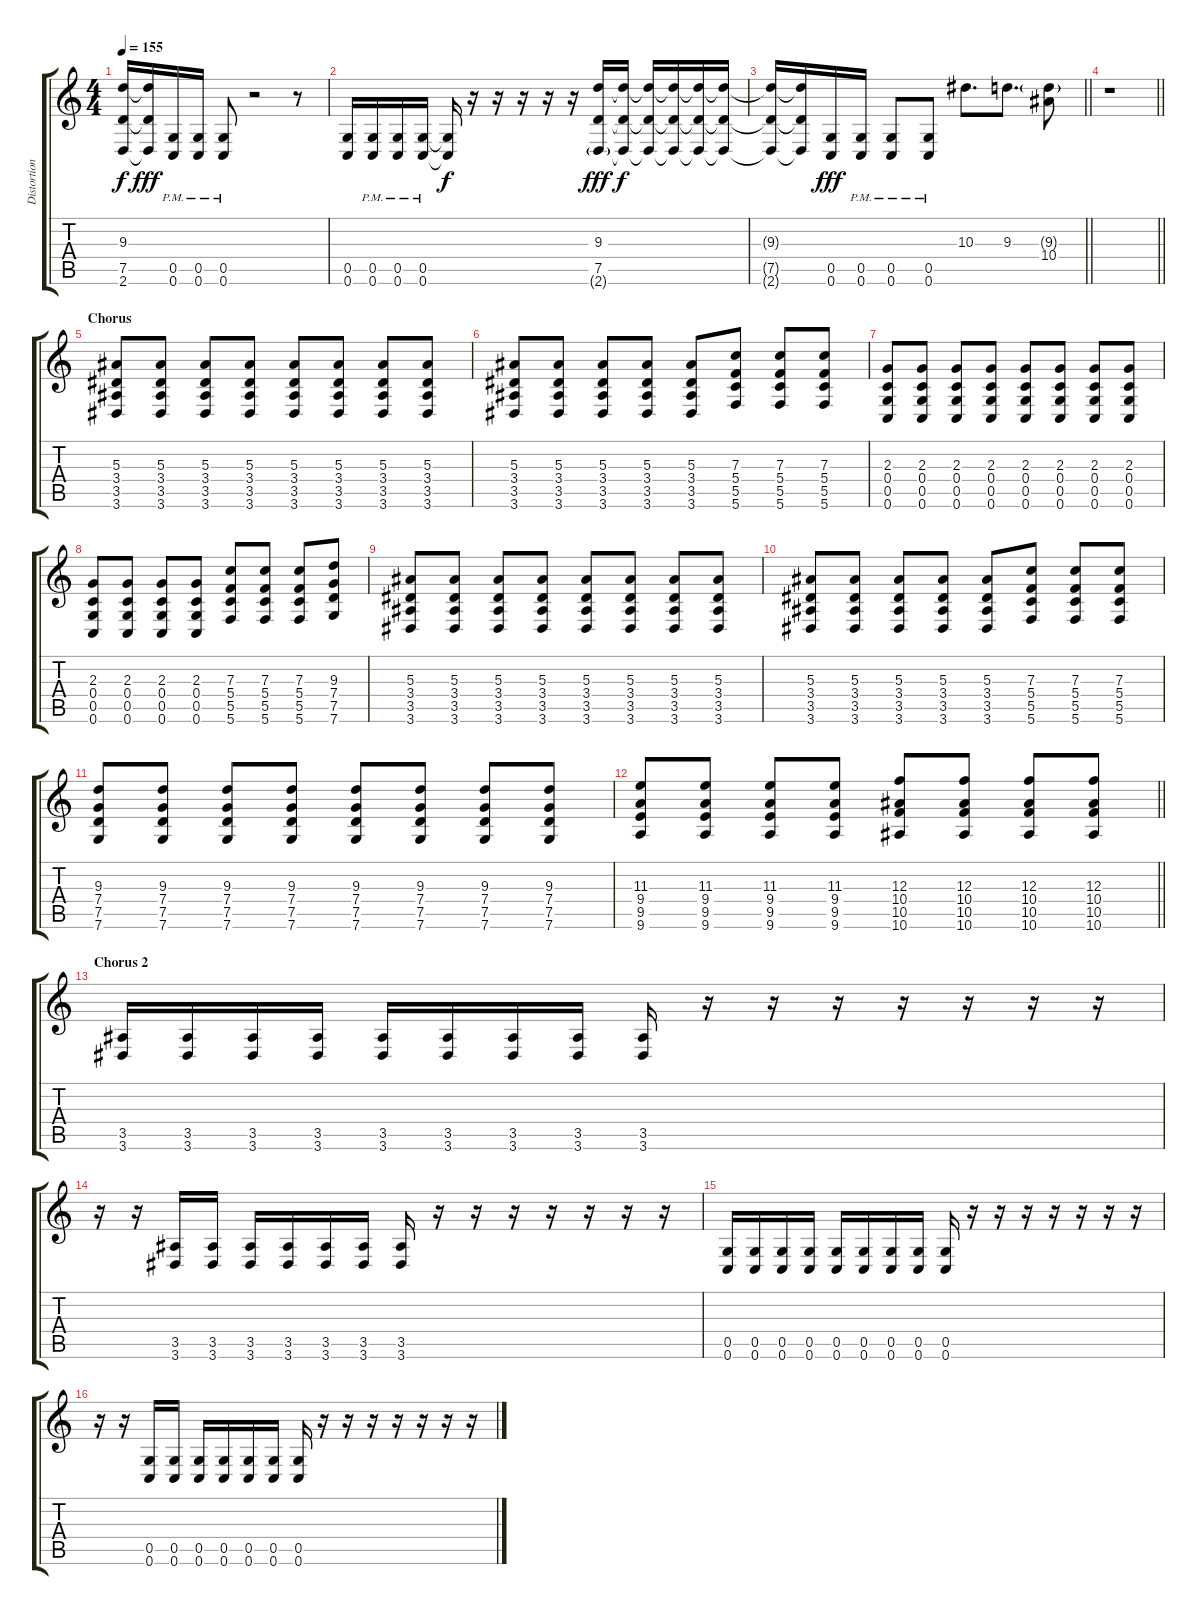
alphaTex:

\track ("Distortion Left" "Distortion") {instrument distortionguitar}
\staff {score tabs}
\tuning (D4 A3 F3 C3 G2 C2) {hide}
\ts (4 4)
\tempo 155
\clef g2
\ks c
(9.3{t} 7.5{t} 2.6{t}).16{dy f} (9.3{t} 7.5{t} 2.6{t}).16{dy fff} (0.5{pm} 0.6{pm}).16 (0.5{pm} 0.6{pm}).16 (0.5{pm} 0.6{pm}).8 r.2 r.8 |
(0.5 0.6).16 (0.5{pm} 0.6{pm}).16 (0.5{pm} 0.6{pm}).16 (0.5{pm} 0.6{pm}).16 (0.5{t} 0.6{t}).16{dy f} r.16 r.16 r.16 r.16 r.16 (9.3 7.5 2.6{g}).16{dy fff} (9.3{t} 7.5{t} 2.6{t}).16{dy f} (9.3{t} 7.5{t} 2.6{t}).16 (9.3{t} 7.5{t} 2.6{t}).16 (9.3{t} 7.5{t} 2.6{t}).16 (9.3{t} 7.5{t} 2.6{t}).16 |
\barLineRight lightlight
(9.3{t} 7.5{t} 2.6{t}).16 (9.3{t} 7.5{t} 2.6{t}).16 (0.5 0.6).16{dy fff} (0.5{pm} 0.6{pm}).16 (0.5{pm} 0.6{pm}).8 (0.5{pm} 0.6{pm}).8 10.3.8{d} 9.3.8{d} (9.3{g} 10.4).8 |
\section ("" "")
\barLineRight lightlight
r.1 |
\section ("" "Chorus")
(5.3 3.4 3.5 3.6).8 (5.3 3.4 3.5 3.6).8 (5.3 3.4 3.5 3.6).8 (5.3 3.4 3.5 3.6).8 (5.3 3.4 3.5 3.6).8 (5.3 3.4 3.5 3.6).8 (5.3 3.4 3.5 3.6).8 (5.3 3.4 3.5 3.6).8 |
(5.3 3.4 3.5 3.6).8 (5.3 3.4 3.5 3.6).8 (5.3 3.4 3.5 3.6).8 (5.3 3.4 3.5 3.6).8 (5.3 3.4 3.5 3.6).8 (7.3 5.4 5.5 5.6).8 (7.3 5.4 5.5 5.6).8 (7.3 5.4 5.5 5.6).8 |
(2.3 0.4 0.5 0.6).8 (2.3 0.4 0.5 0.6).8 (2.3 0.4 0.5 0.6).8 (2.3 0.4 0.5 0.6).8 (2.3 0.4 0.5 0.6).8 (2.3 0.4 0.5 0.6).8 (2.3 0.4 0.5 0.6).8 (2.3 0.4 0.5 0.6).8 |
(2.3 0.4 0.5 0.6).8 (2.3 0.4 0.5 0.6).8 (2.3 0.4 0.5 0.6).8 (2.3 0.4 0.5 0.6).8 (7.3 5.4 5.5 5.6).8 (7.3 5.4 5.5 5.6).8 (7.3 5.4 5.5 5.6).8 (9.3 7.4 7.5 7.6).8 |
(5.3 3.4 3.5 3.6).8 (5.3 3.4 3.5 3.6).8 (5.3 3.4 3.5 3.6).8 (5.3 3.4 3.5 3.6).8 (5.3 3.4 3.5 3.6).8 (5.3 3.4 3.5 3.6).8 (5.3 3.4 3.5 3.6).8 (5.3 3.4 3.5 3.6).8 |
(5.3 3.4 3.5 3.6).8 (5.3 3.4 3.5 3.6).8 (5.3 3.4 3.5 3.6).8 (5.3 3.4 3.5 3.6).8 (5.3 3.4 3.5 3.6).8 (7.3 5.4 5.5 5.6).8 (7.3 5.4 5.5 5.6).8 (7.3 5.4 5.5 5.6).8 |
(9.3 7.4 7.5 7.6).8 (9.3 7.4 7.5 7.6).8 (9.3 7.4 7.5 7.6).8 (9.3 7.4 7.5 7.6).8 (9.3 7.4 7.5 7.6).8 (9.3 7.4 7.5 7.6).8 (9.3 7.4 7.5 7.6).8 (9.3 7.4 7.5 7.6).8 |
\barLineRight lightlight
(11.3 9.4 9.5 9.6).8 (11.3 9.4 9.5 9.6).8 (11.3 9.4 9.5 9.6).8 (11.3 9.4 9.5 9.6).8 (12.3 10.4 10.5 10.6).8 (12.3 10.4 10.5 10.6).8 (12.3 10.4 10.5 10.6).8 (12.3 10.4 10.5 10.6).8 |
\section ("" "Chorus 2")
(3.5 3.6).16 (3.5 3.6).16 (3.5 3.6).16 (3.5 3.6).16 (3.5 3.6).16 (3.5 3.6).16 (3.5 3.6).16 (3.5 3.6).16 (3.5 3.6).16 r.16 r.16 r.16 r.16 r.16 r.16 r.16 |
r.16 r.16 (3.5 3.6).16 (3.5 3.6).16 (3.5 3.6).16 (3.5 3.6).16 (3.5 3.6).16 (3.5 3.6).16 (3.5 3.6).16 r.16 r.16 r.16 r.16 r.16 r.16 r.16 |
(0.5 0.6).16 (0.5 0.6).16 (0.5 0.6).16 (0.5 0.6).16 (0.5 0.6).16 (0.5 0.6).16 (0.5 0.6).16 (0.5 0.6).16 (0.5 0.6).16 r.16 r.16 r.16 r.16 r.16 r.16 r.16 |
r.16 r.16 (0.5 0.6).16 (0.5 0.6).16 (0.5 0.6).16 (0.5 0.6).16 (0.5 0.6).16 (0.5 0.6).16 (0.5 0.6).16 r.16 r.16 r.16 r.16 r.16 r.16 r.16
